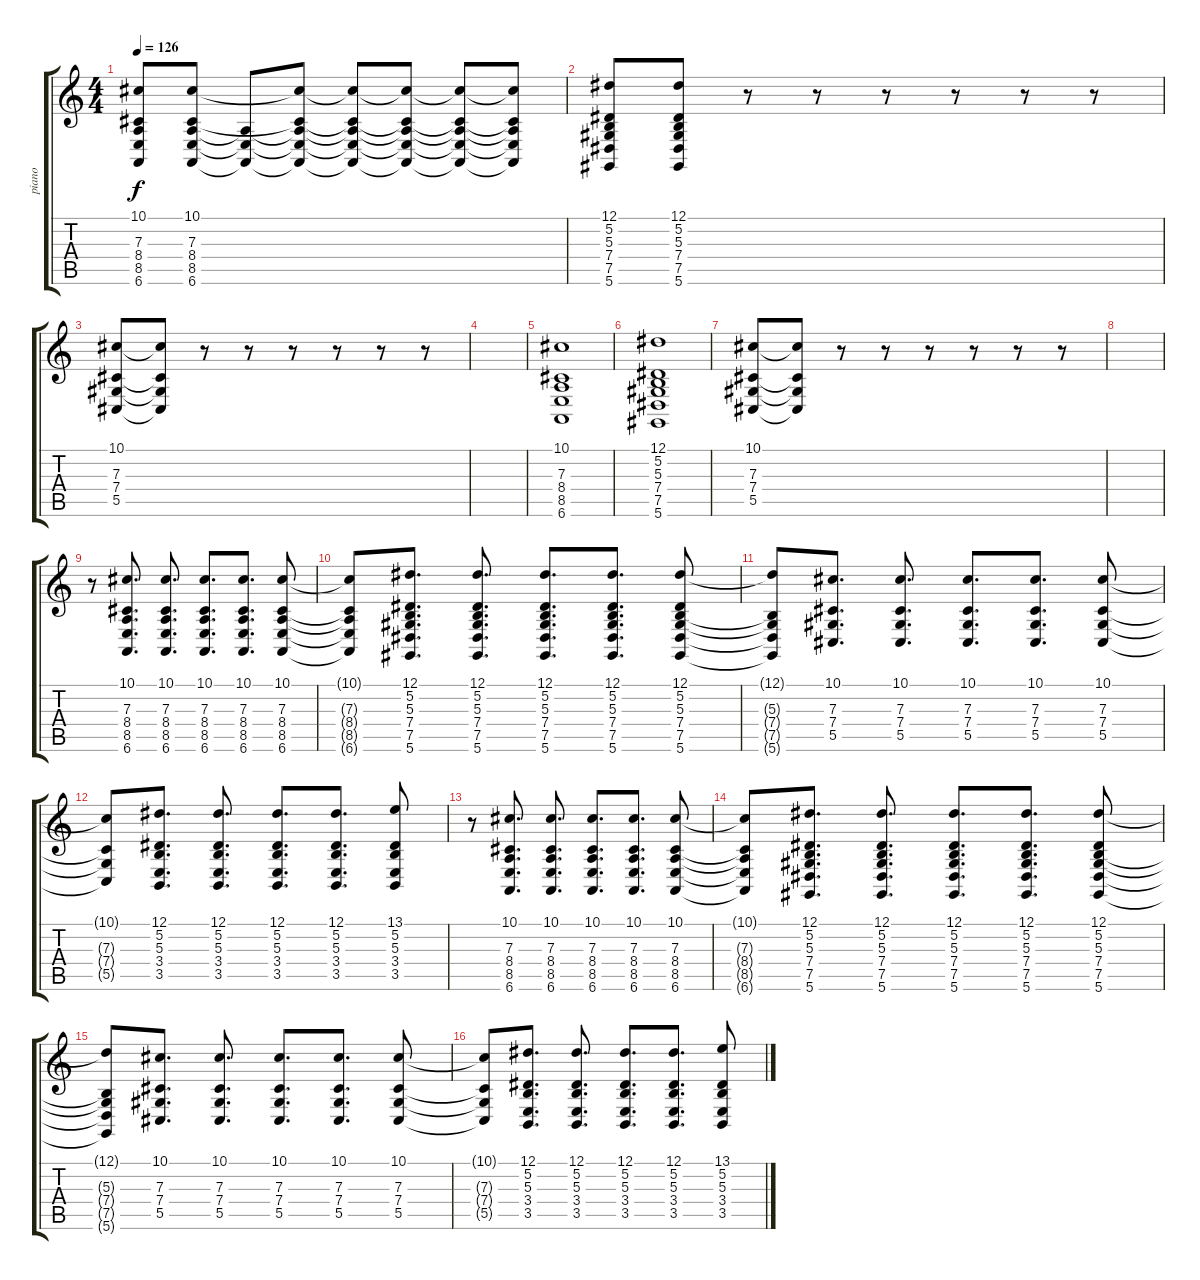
\track ("piano" "piano") {instrument acousticgrandpiano}
\staff {score tabs}
\tuning (Eb4 Bb3 Gb3 Db3 Ab2 Eb2) {hide}
\ts (4 4)
\tempo 126
\clef g2
\ks c
(10.1 7.3 8.4 8.5 6.6).8{dy f} (10.1 7.3 8.4 8.5 6.6).8 (8.4{t} 8.5{t} 6.6{t}).8 (10.1{t} 7.3{t} 8.4{t} 8.5{t} 6.6{t}).8 (10.1{t} 7.3{t} 8.4{t} 8.5{t} 6.6{t}).8 (10.1{t} 7.3{t} 8.4{t} 8.5{t} 6.6{t}).8 (10.1{t} 7.3{t} 8.4{t} 8.5{t} 6.6{t}).8 (10.1{t} 7.3{t} 8.4{t} 8.5{t} 6.6{t}).8 |
(12.1 5.2 5.3 7.4 7.5 5.6).8 (12.1 5.2 5.3 7.4 7.5 5.6).8 r.8 r.8 r.8 r.8 r.8 r.8 |
(10.1 7.3 7.4 5.5).8 (10.1{t} 7.3{t} 7.4{t} 5.5{t}).8 r.8 r.8 r.8 r.8 r.8 r.8 |
|
(10.1 7.3 8.4 8.5 6.6).1 |
(12.1 5.2 5.3 7.4 7.5 5.6).1 |
(10.1 7.3 7.4 5.5).8 (10.1{t} 7.3{t} 7.4{t} 5.5{t}).8 r.8 r.8 r.8 r.8 r.8 r.8 |
|
r.8 (10.1 7.3 8.4 8.5 6.6).8{d} (10.1 7.3 8.4 8.5 6.6).8{d} (10.1 7.3 8.4 8.5 6.6).8{d} (10.1 7.3 8.4 8.5 6.6).8{d} (10.1 7.3 8.4 8.5 6.6).8 |
(10.1{t} 7.3{t} 8.4{t} 8.5{t} 6.6{t}).8 (12.1 5.2 5.3 7.4 7.5 5.6).8{d} (12.1 5.2 5.3 7.4 7.5 5.6).8{d} (12.1 5.2 5.3 7.4 7.5 5.6).8{d} (12.1 5.2 5.3 7.4 7.5 5.6).8{d} (12.1 5.2 5.3 7.4 7.5 5.6).8 |
(12.1{t} 5.3{t} 7.4{t} 7.5{t} 5.6{t}).8 (10.1 7.3 7.4 5.5).8{d} (10.1 7.3 7.4 5.5).8{d} (10.1 7.3 7.4 5.5).8{d} (10.1 7.3 7.4 5.5).8{d} (10.1 7.3 7.4 5.5).8 |
(10.1{t} 7.3{t} 7.4{t} 5.5{t}).8 (12.1 5.2 5.3 3.4 3.5).8{d} (12.1 5.2 5.3 3.4 3.5).8{d} (12.1 5.2 5.3 3.4 3.5).8{d} (12.1 5.2 5.3 3.4 3.5).8{d} (13.1 5.2 5.3 3.4 3.5).8 |
r.8 (10.1 7.3 8.4 8.5 6.6).8{d} (10.1 7.3 8.4 8.5 6.6).8{d} (10.1 7.3 8.4 8.5 6.6).8{d} (10.1 7.3 8.4 8.5 6.6).8{d} (10.1 7.3 8.4 8.5 6.6).8 |
(10.1{t} 7.3{t} 8.4{t} 8.5{t} 6.6{t}).8 (12.1 5.2 5.3 7.4 7.5 5.6).8{d} (12.1 5.2 5.3 7.4 7.5 5.6).8{d} (12.1 5.2 5.3 7.4 7.5 5.6).8{d} (12.1 5.2 5.3 7.4 7.5 5.6).8{d} (12.1 5.2 5.3 7.4 7.5 5.6).8 |
(12.1{t} 5.3{t} 7.4{t} 7.5{t} 5.6{t}).8 (10.1 7.3 7.4 5.5).8{d} (10.1 7.3 7.4 5.5).8{d} (10.1 7.3 7.4 5.5).8{d} (10.1 7.3 7.4 5.5).8{d} (10.1 7.3 7.4 5.5).8 |
(10.1{t} 7.3{t} 7.4{t} 5.5{t}).8 (12.1 5.2 5.3 3.4 3.5).8{d} (12.1 5.2 5.3 3.4 3.5).8{d} (12.1 5.2 5.3 3.4 3.5).8{d} (12.1 5.2 5.3 3.4 3.5).8{d} (13.1 5.2 5.3 3.4 3.5).8
